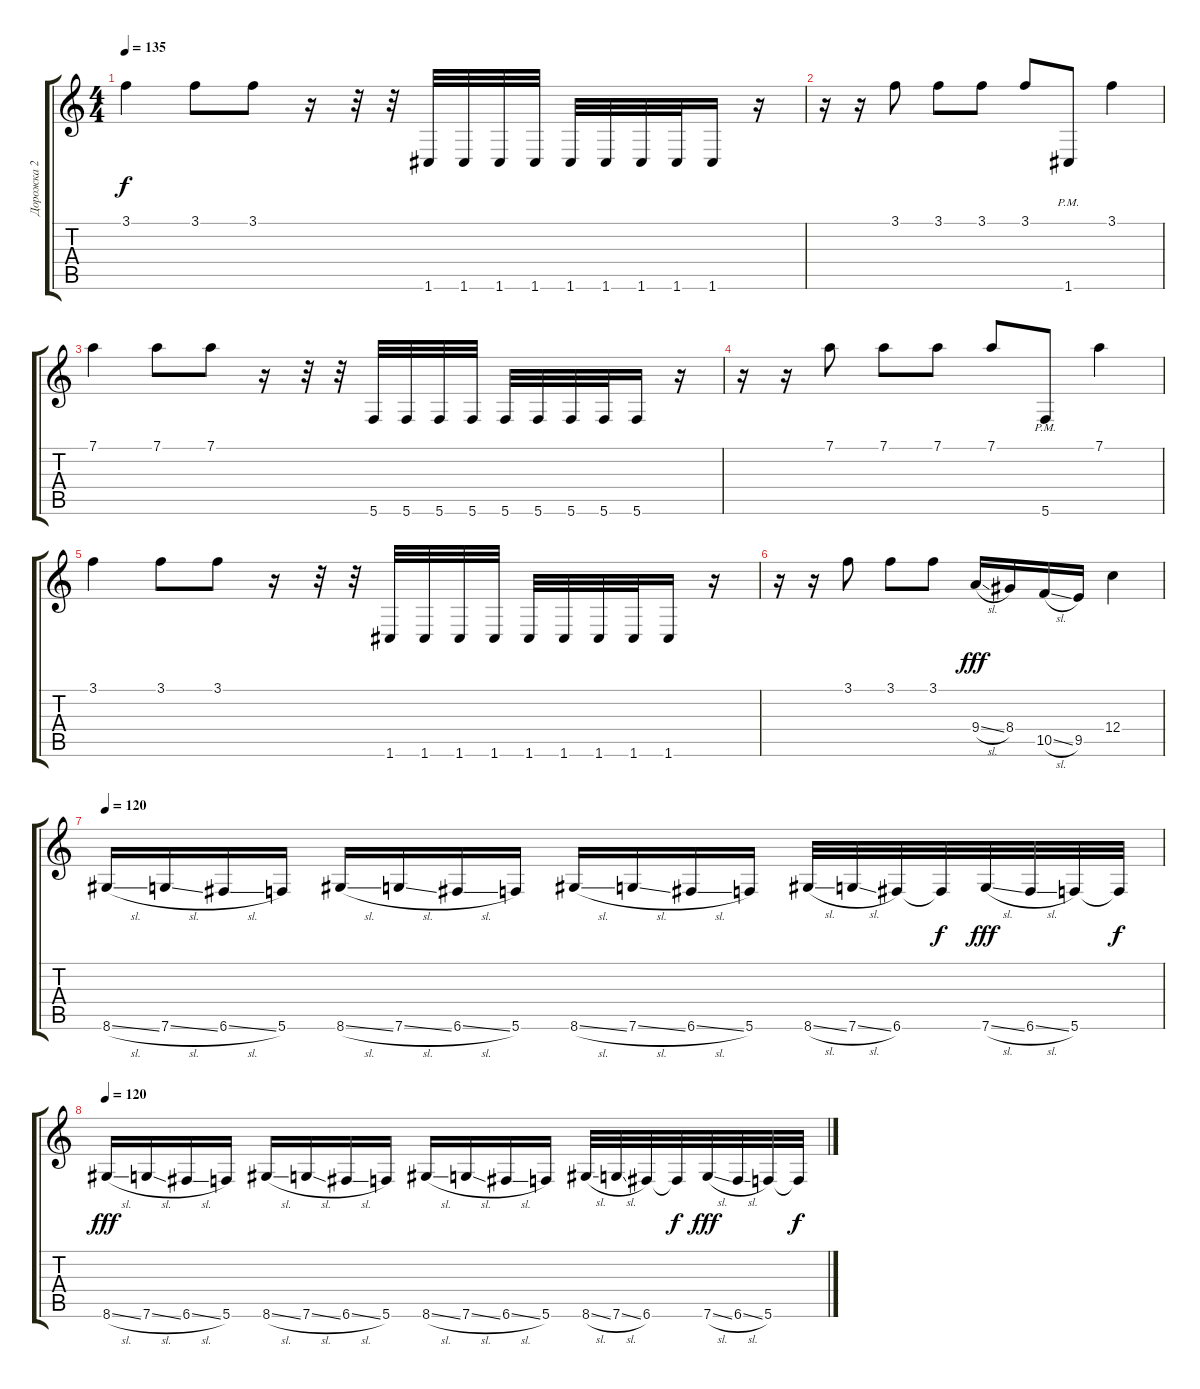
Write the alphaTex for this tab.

\track ("Дорожка 2" "Дорожка 2") {instrument distortionguitar}
\staff {score tabs}
\tuning (D4 A3 F3 C3 G2 C2) {hide}
\ts (4 4)
\tempo 135
\clef g2
\ks c
3.1.4{dy f} 3.1.8 3.1.8 r.16 r.32 r.32 1.6.32 1.6.32 1.6.32 1.6.32 1.6.32 1.6.32 1.6.32 1.6.32 1.6.16 r.16 |
r.16 r.16 3.1.8 3.1.8 3.1.8 3.1.8 1.6{pm}.8 3.1.4 |
7.1.4 7.1.8 7.1.8 r.16 r.32 r.32 5.6.32 5.6.32 5.6.32 5.6.32 5.6.32 5.6.32 5.6.32 5.6.32 5.6.16 r.16 |
r.16 r.16 7.1.8 7.1.8 7.1.8 7.1.8 5.6{pm}.8 7.1.4 |
3.1.4 3.1.8 3.1.8 r.16 r.32 r.32 1.6.32 1.6.32 1.6.32 1.6.32 1.6.32 1.6.32 1.6.32 1.6.32 1.6.16 r.16 |
r.16 r.16 3.1.8 3.1.8 3.1.8 9.4{sl}.16{dy fff} 8.4.16 10.5{sl}.16 9.5.16 12.4.4 |
\tempo 120
8.6{sl}.16 7.6{sl}.16 6.6{sl}.16 5.6.16 8.6{sl}.16 7.6{sl}.16 6.6{sl}.16 5.6.16 8.6{sl}.16 7.6{sl}.16 6.6{sl}.16 5.6.16 8.6{sl}.32 7.6{sl}.32 6.6.32 6.6{t}.32{dy f} 7.6{sl}.32{dy fff} 6.6{sl}.32 5.6.32 5.6{t}.32{dy f} |
\tempo 120
8.6{sl}.16{dy fff} 7.6{sl}.16 6.6{sl}.16 5.6.16 8.6{sl}.16 7.6{sl}.16 6.6{sl}.16 5.6.16 8.6{sl}.16 7.6{sl}.16 6.6{sl}.16 5.6.16 8.6{sl}.32 7.6{sl}.32 6.6.32 6.6{t}.32{dy f} 7.6{sl}.32{dy fff} 6.6{sl}.32 5.6.32 5.6{t}.32{dy f}
